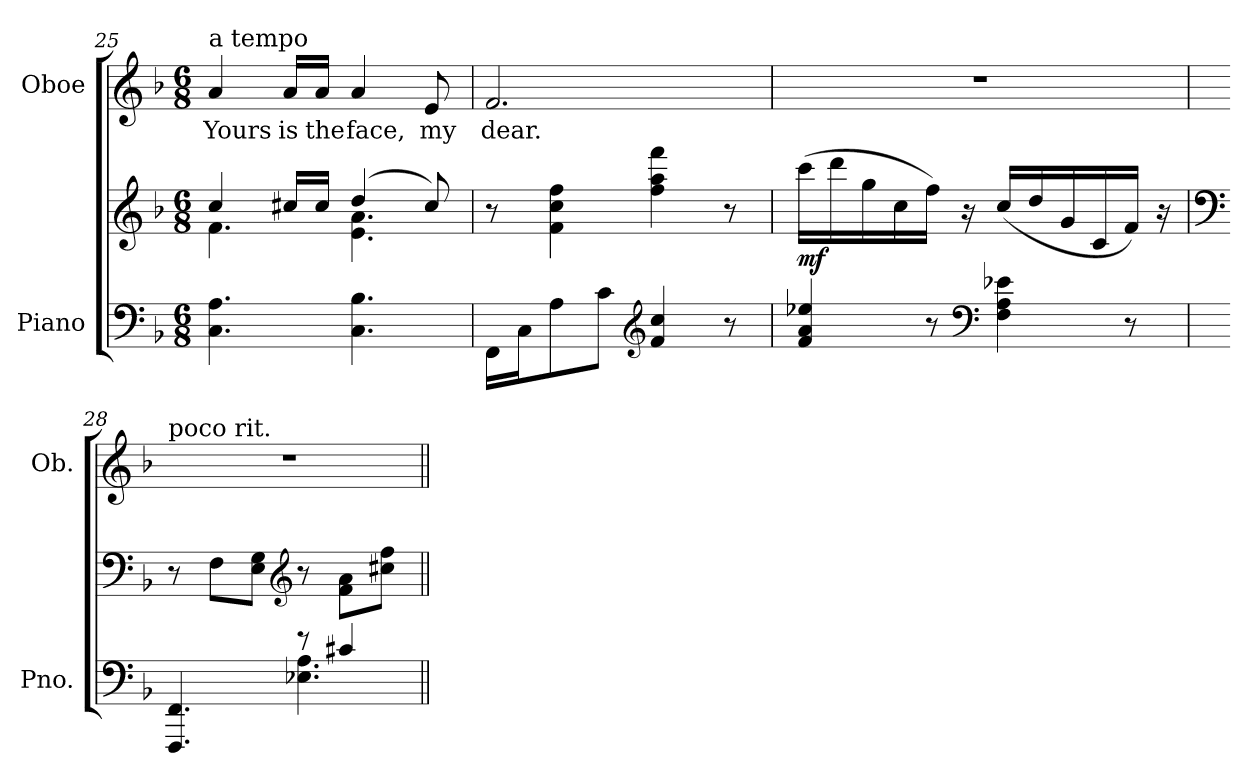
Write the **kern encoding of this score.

**kern	**kern	**dynam	**kern	**text
*part2	*part2	*part2	*part1	*part1
*staff3	*staff2	*staff2/3	*staff1	*staff1
*I"Piano	*	*	*I"Oboe	*
*I'Pno.	*	*	*I'Ob.	*
*clefF4	*clefG2	*	*clefG2	*
*k[b-]	*k[b-]	*	*k[b-]	*
*M6/8	*M6/8	*	*M6/8	*
=25	=25	=25	=25	=25
*	*^	*	*	*
!	!	!	!	!LO:TX:a:t=a tempo	!
!	!	!	!	!	!LO:LY:b
4.C\ 4.A\	4cc/	4.f\	.	4a/	Yours
!	!	!	!	!	!LO:LY:b
.	16cc#X/LL	.	.	16a/LL	is
!	!	!	!	!	!LO:LY:b
.	16cc#/JJ	.	.	16a/JJ	the
!	!	!	!	!	!LO:LY:b
4.C\ 4.B-\	(4dd/	4.e\ 4.a\	.	4a/	face,
!	!	!	!	!	!LO:LY:b
.	8cc#/)	.	.	8e/	my
*	*v	*v	*	*	*
!!LO:LB:g=z
=26	=26	=26	=26	=26
!	!	!	!	!LO:LY:b
16FF\LL	8r	.	2.f/	dear.
16C\J	.	.	.	.
8A\	4f\ 4cc\ 4ff\	.	.	.
8c\J	.	.	.	.
*clefG2	*	*	*	*
4f/ 4cc/	4ff\ 4aa\ 4fff\	.	.	.
8r	8r	.	.	.
=27	=27	=27	=27	=27
!	!	!LO:DY:b	!	!
4f/ 4a/ 4ee-X/	(16ccc\LL	mf	2.r	.
.	16ddd\	.	.	.
.	16gg\	.	.	.
.	16cc\	.	.	.
8r	16ff\JJ)	.	.	.
.	16r	.	.	.
*clefF4	*	*	*	*
4F\ 4A\ 4e-X\	(16cc/LL	.	.	.
.	16dd/	.	.	.
.	16g/	.	.	.
.	16c/	.	.	.
8r	16f/JJ)	.	.	.
.	16r	.	.	.
=28	=28	=28	=28	=28
*	*clefF4	*	*	*
*^	*	*	*	*
!	!	!	!	!LO:TX:a:t=poco rit.	!
4.FFF/ 4.FF/	4.ryy	8r	.	2.r	.
.	.	8F\L	.	.	.
.	.	8E\ 8G\J	.	.	.
*	*	*clefG2	*	*	*
8r	4.E-X\ 4.A\	8r	.	.	.
4c#X/	.	8f\ 8a\L	.	.	.
.	.	8cc#X\ 8ff\J	.	.	.
*v	*v	*	*	*	*
=||	=||	=||	=||	=||
*-	*-	*-	*-	*-
